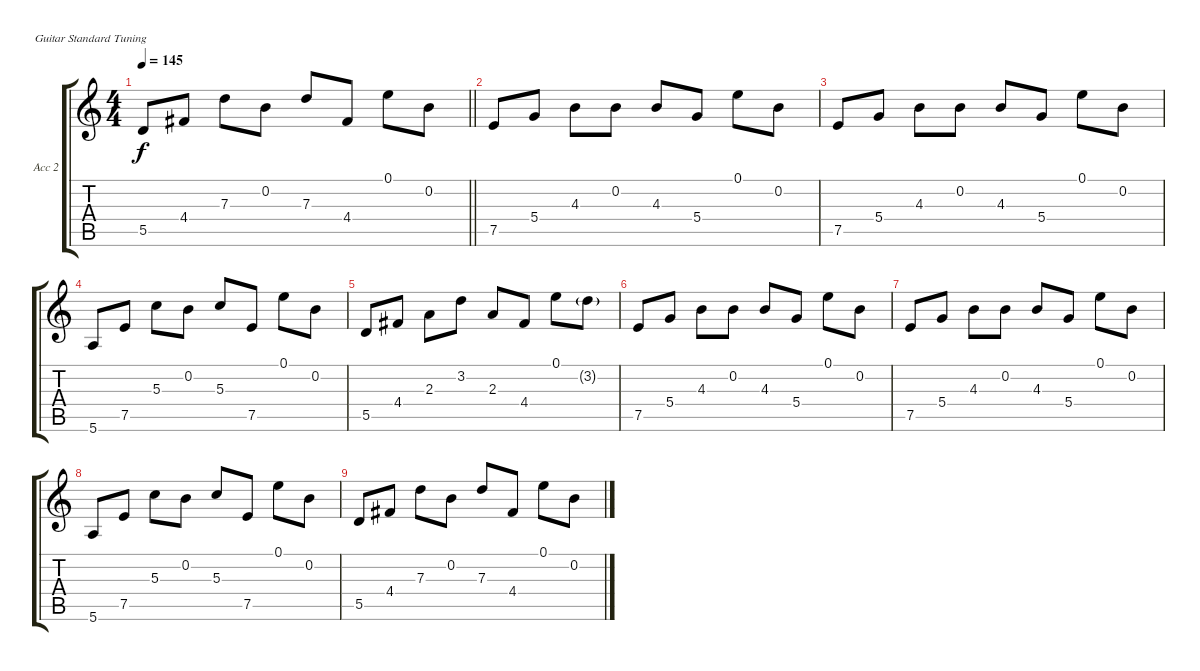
\defaultSystemsLayout 4
\bracketExtendMode groupsimilarinstruments
\firstSystemTrackNameOrientation horizontal
\otherSystemsTrackNameOrientation horizontal
\track ("Guitar Acoustic 2" "Acc 2") {instrument acousticguitarsteel}
\staff {score tabs}
\tuning (E4 B3 G3 D3 A2 E2)
\ts (4 4)
\tempo 145
\clef g2
\scale
0.333333
\barLineRight lightlight
\ks c
5.5.8{dy f} 4.4.8 7.3.8 0.2.8 7.3.8 4.4.8 0.1.8 0.2.8 |
\scale
0.333333 7.5.8 5.4.8 4.3.8 0.2.8 4.3.8 5.4.8 0.1.8 0.2.8 |
\scale
0.333333 7.5.8 5.4.8 4.3.8 0.2.8 4.3.8 5.4.8 0.1.8 0.2.8 |
\scale
0.333333 5.6.8 7.5.8 5.3.8 0.2.8 5.3.8 7.5.8 0.1.8 0.2.8 |
\scale
0.333333 5.5.8 4.4.8 2.3.8 3.2.8 2.3.8 4.4.8 0.1.8 3.2{g}.8 |
\scale
0.333333 7.5.8 5.4.8 4.3.8 0.2.8 4.3.8 5.4.8 0.1.8 0.2.8 |
\scale
0.333333 7.5.8 5.4.8 4.3.8 0.2.8 4.3.8 5.4.8 0.1.8 0.2.8 |
\scale
0.333333 5.6.8 7.5.8 5.3.8 0.2.8 5.3.8 7.5.8 0.1.8 0.2.8 |
\scale
0.333333 5.5.8 4.4.8 7.3.8 0.2.8 7.3.8 4.4.8 0.1.8 0.2.8
